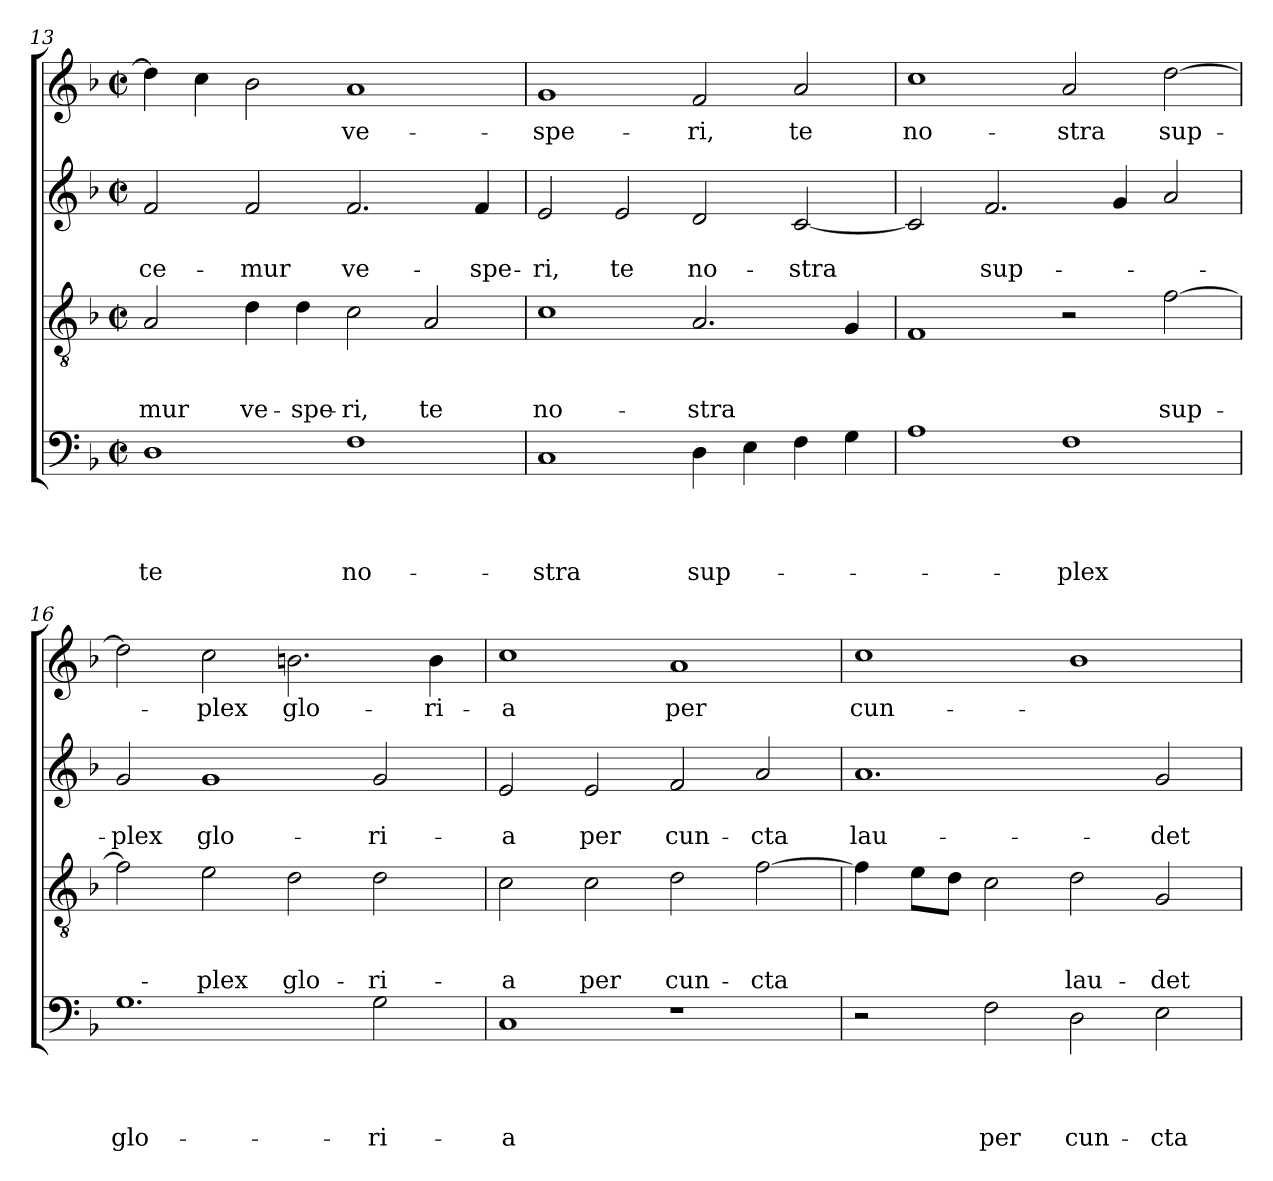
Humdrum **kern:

**kern	**text	**text	**text	**text	**kern	**text	**text	**text	**kern	**text	**text	**kern	**text
*part4	*part4	*part4	*part4	*part4	*part3	*part3	*part3	*part3	*part2	*part2	*part2	*part1	*part1
*staff4	*staff4	*staff4	*staff4	*staff4	*staff3	*staff3	*staff3	*staff3	*staff2	*staff2	*staff2	*staff1	*staff1
!!LO:LB:g=z
*clefF4	*	*	*	*	*clefGv2	*	*	*	*clefG2	*	*	*clefG2	*
*k[b-]	*	*	*	*	*k[b-]	*	*	*	*k[b-]	*	*	*k[b-]	*
*F:	*	*	*	*	*F:	*	*	*	*F:	*	*	*F:	*
*M2/2	*	*	*	*	*M2/2	*	*	*	*M2/2	*	*	*M2/2	*
*met(c|)	*	*	*	*	*met(c|)	*	*	*	*met(c|)	*	*	*met(c|)	*
=13	=13	=13	=13	=13	=13	=13	=13	=13	=13	=13	=13	=13	=13
!	!	!	!	!LO:LY:b	!	!	!	!LO:LY:b	!	!	!LO:LY:b	!	!
1D	.	.	.	te	2A/	.	.	-mur	2f/	.	-ce-	4dd\]	.
.	.	.	.	.	.	.	.	.	.	.	.	4cc\	.
!	!	!	!	!	!	!	!	!LO:LY:b	!	!	!LO:LY:b	!	!
.	.	.	.	.	4d\	.	.	ve-	2f/	.	-mur	2b-\	.
!	!	!	!	!	!	!	!	!LO:LY:b	!	!	!	!	!
.	.	.	.	.	4d\	.	.	-spe-	.	.	.	.	.
!	!	!	!	!LO:LY:b	!	!	!	!LO:LY:b	!	!	!LO:LY:b	!	!LO:LY:b
1F	.	.	.	no-	2c\	.	.	-ri,	2.f/	.	ve-	1a	ve-
!	!	!	!	!	!	!	!	!LO:LY:b	!	!	!	!	!
.	.	.	.	.	2A/	.	.	te	.	.	.	.	.
!	!	!	!	!	!	!	!	!	!	!	!LO:LY:b	!	!
.	.	.	.	.	.	.	.	.	4f/	.	-spe-	.	.
=14	=14	=14	=14	=14	=14	=14	=14	=14	=14	=14	=14	=14	=14
!	!	!	!	!LO:LY:b	!	!	!	!LO:LY:b	!	!	!LO:LY:b	!	!LO:LY:b
1C	.	.	.	-stra	1c	.	.	no-	2e/	.	-ri,	1g	-spe-
!	!	!	!	!	!	!	!	!	!	!	!LO:LY:b	!	!
.	.	.	.	.	.	.	.	.	2e/	.	te	.	.
!	!	!	!	!LO:LY:b	!	!	!	!LO:LY:b	!	!	!LO:LY:b	!	!LO:LY:b
4D\	.	.	.	sup-	2.A/	.	.	-stra	2d/	.	no-	2f/	-ri,
4E\	.	.	.	.	.	.	.	.	.	.	.	.	.
!	!	!	!	!	!	!	!	!	!	!	!LO:LY:b	!	!LO:LY:b
4F\	.	.	.	.	.	.	.	.	[2c/	.	-stra	2a/	te
4G\	.	.	.	.	4G/	.	.	.	.	.	.	.	.
=15	=15	=15	=15	=15	=15	=15	=15	=15	=15	=15	=15	=15	=15
!	!	!	!	!	!	!	!	!	!	!	!	!	!LO:LY:b
1A	.	.	.	.	1F	.	.	.	2c/]	.	.	1cc	no-
!	!	!	!	!	!	!	!	!	!	!	!LO:LY:b	!	!
.	.	.	.	.	.	.	.	.	2.f/	.	sup-	.	.
!	!	!	!	!LO:LY:b	!	!	!	!	!	!	!	!	!LO:LY:b
1F	.	.	.	-plex	2r	.	.	.	.	.	.	2a/	-stra
.	.	.	.	.	.	.	.	.	4g/	.	.	.	.
!	!	!	!	!	!	!	!	!LO:LY:b	!	!	!	!	!LO:LY:b
.	.	.	.	.	[2f\	.	.	sup-	2a/	.	.	[2dd\	sup-
=16	=16	=16	=16	=16	=16	=16	=16	=16	=16	=16	=16	=16	=16
!	!	!	!	!LO:LY:b	!	!	!	!	!	!	!LO:LY:b	!	!
1.G	.	.	.	glo-	2f\]	.	.	.	2g/	.	-plex	2dd\]	.
!	!	!	!	!	!	!	!	!LO:LY:b	!	!	!LO:LY:b	!	!LO:LY:b
.	.	.	.	.	2e\	.	.	-plex	1g	.	glo-	2cc\	-plex
!	!	!	!	!	!	!	!	!LO:LY:b	!	!	!	!	!LO:LY:b
.	.	.	.	.	2d\	.	.	glo-	.	.	.	2.bn\	glo-
!	!	!	!	!LO:LY:b	!	!	!	!LO:LY:b	!	!	!LO:LY:b	!	!
2G\	.	.	.	-ri-	2d\	.	.	-ri-	2g/	.	-ri-	.	.
!	!	!	!	!	!	!	!	!	!	!	!	!	!LO:LY:b
.	.	.	.	.	.	.	.	.	.	.	.	4b\	-ri-
=17	=17	=17	=17	=17	=17	=17	=17	=17	=17	=17	=17	=17	=17
!	!	!	!	!LO:LY:b	!	!	!	!LO:LY:b	!	!	!LO:LY:b	!	!LO:LY:b
1C	.	.	.	-a	2c\	.	.	-a	2e/	.	-a	1cc	-a
!	!	!	!	!	!	!	!	!LO:LY:b	!	!	!LO:LY:b	!	!
.	.	.	.	.	2c\	.	.	per	2e/	.	per	.	.
!	!	!	!	!	!	!	!	!LO:LY:b	!	!	!LO:LY:b	!	!LO:LY:b
1r	.	.	.	.	2d\	.	.	cun-	2f/	.	cun-	1a	per
!	!	!	!	!	!	!	!	!LO:LY:b	!	!	!LO:LY:b	!	!
.	.	.	.	.	[2f\	.	.	-cta	2a/	.	-cta	.	.
=18	=18	=18	=18	=18	=18	=18	=18	=18	=18	=18	=18	=18	=18
!	!	!	!	!	!	!	!	!	!	!	!LO:LY:b	!	!LO:LY:b
2r	.	.	.	.	4f\]	.	.	.	1.a	.	lau-	1cc	cun-
.	.	.	.	.	8e\L	.	.	.	.	.	.	.	.
.	.	.	.	.	8d\J	.	.	.	.	.	.	.	.
!	!	!	!	!LO:LY:b	!	!	!	!	!	!	!	!	!
2F\	.	.	.	per	2c\	.	.	.	.	.	.	.	.
!	!	!	!	!LO:LY:b	!	!	!	!LO:LY:b	!	!	!	!	!
2D\	.	.	.	cun-	2d\	.	.	lau-	.	.	.	1b-	.
!	!	!	!	!LO:LY:b	!	!	!	!LO:LY:b	!	!	!LO:LY:b	!	!
2E\	.	.	.	-cta	2G/	.	.	-det	2g/	.	-det	.	.
=	=	=	=	=	=	=	=	=	=	=	=	=	=
*-	*-	*-	*-	*-	*-	*-	*-	*-	*-	*-	*-	*-	*-
